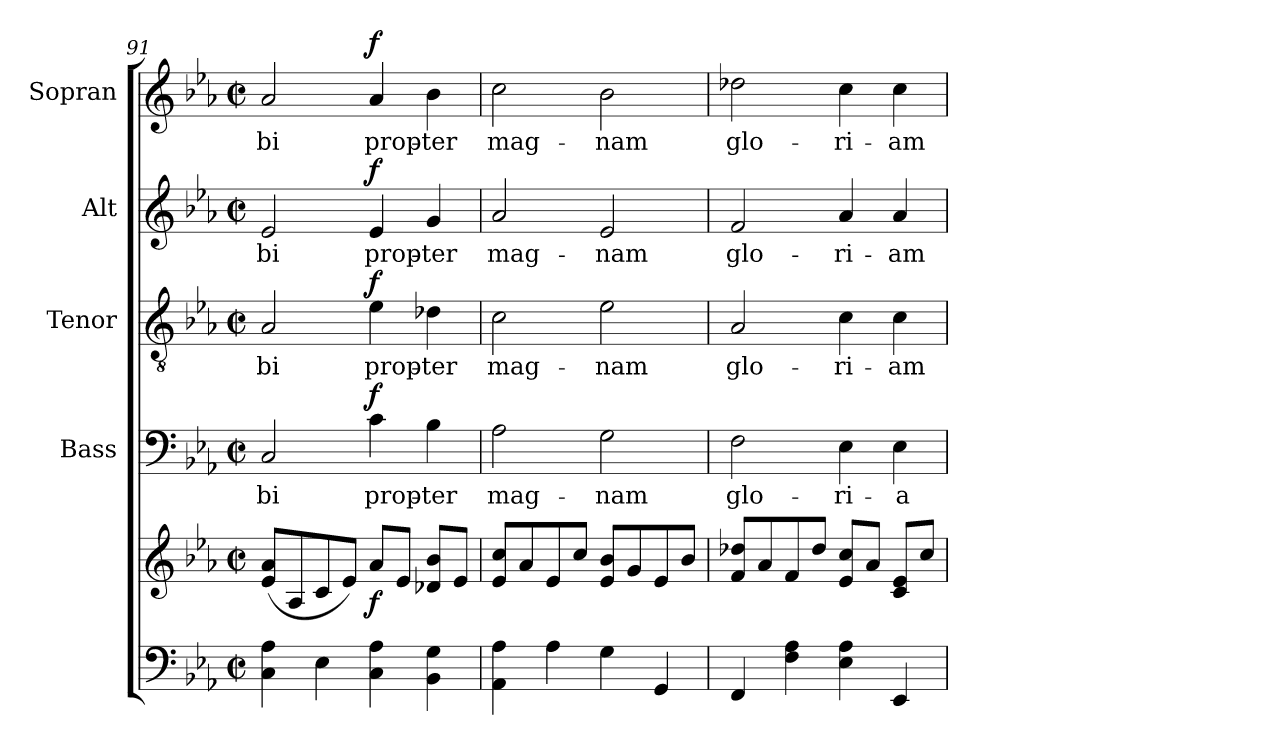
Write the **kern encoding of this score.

**kern	**kern	**dynam	**kern	**text	**dynam	**kern	**text	**dynam	**kern	**text	**dynam	**kern	**text	**dynam
*part5	*part5	*part5	*part4	*part4	*part4	*part3	*part3	*part3	*part2	*part2	*part2	*part1	*part1	*part1
*staff6	*staff5	*staff5/6	*staff4	*staff4	*staff4	*staff3	*staff3	*staff3	*staff2	*staff2	*staff2	*staff1	*staff1	*staff1
*	*	*	*I"Bass	*	*	*I"Tenor	*	*	*I"Alt	*	*	*I"Sopran	*	*
*	*	*	*I'B.	*	*	*I'T.	*	*	*I'A.	*	*	*I'S.	*	*
*clefF4	*clefG2	*	*clefF4	*	*	*clefGv2	*	*	*clefG2	*	*	*clefG2	*	*
*k[b-e-a-]	*k[b-e-a-]	*	*k[b-e-a-]	*	*	*k[b-e-a-]	*	*	*k[b-e-a-]	*	*	*k[b-e-a-]	*	*
*E-:	*E-:	*	*E-:	*	*	*E-:	*	*	*E-:	*	*	*E-:	*	*
*M2/2	*M2/2	*	*M2/2	*	*	*M2/2	*	*	*M2/2	*	*	*M2/2	*	*
*met(c|)	*met(c|)	*	*met(c|)	*	*	*met(c|)	*	*	*met(c|)	*	*	*met(c|)	*	*
=91	=91	=91	=91	=91	=91	=91	=91	=91	=91	=91	=91	=91	=91	=91
!	!	!	!	!LO:LY:b	!	!	!LO:LY:b	!	!	!LO:LY:b	!	!	!LO:LY:b	!
4C\ 4A-\	(<8e-/ 8a-/L	.	2C/	-bi	.	2A-/	-bi	.	2e-/	-bi	.	2a-/	-bi	.
.	8A-/	.	.	.	.	.	.	.	.	.	.	.	.	.
4E-\	8c/	.	.	.	.	.	.	.	.	.	.	.	.	.
.	8e-/J)	.	.	.	.	.	.	.	.	.	.	.	.	.
!	!	!LO:DY:b	!	!LO:LY:b	!LO:DY:a	!	!LO:LY:b	!LO:DY:a	!	!LO:LY:b	!LO:DY:a	!	!LO:LY:b	!LO:DY:a
4C\ 4A-\	8a-/L	f	4c\	prop-	f	4e-\	prop-	f	4e-/	prop-	f	4a-/	prop-	f
.	8e-/J	.	.	.	.	.	.	.	.	.	.	.	.	.
!	!	!	!	!LO:LY:b	!	!	!LO:LY:b	!	!	!LO:LY:b	!	!	!LO:LY:b	!
4BB-\ 4G\	8d-X/ 8b-/L	.	4B-\	-ter	.	4d-X\	-ter	.	4g/	-ter	.	4b-\	-ter	.
.	8e-/J	.	.	.	.	.	.	.	.	.	.	.	.	.
!!LO:PB:g=z
=92	=92	=92	=92	=92	=92	=92	=92	=92	=92	=92	=92	=92	=92	=92
!	!	!	!	!LO:LY:b	!	!	!LO:LY:b	!	!	!LO:LY:b	!	!	!LO:LY:b	!
4AA-\ 4A-\	8e-/ 8cc/L	.	2A-\	mag-	.	2c\	mag-	.	2a-/	mag-	.	2cc\	mag-	.
.	8a-/	.	.	.	.	.	.	.	.	.	.	.	.	.
4A-\	8e-/	.	.	.	.	.	.	.	.	.	.	.	.	.
.	8cc/J	.	.	.	.	.	.	.	.	.	.	.	.	.
!	!	!	!	!LO:LY:b	!	!	!LO:LY:b	!	!	!LO:LY:b	!	!	!LO:LY:b	!
4G\	8e-/ 8b-/L	.	2G\	-nam	.	2e-\	-nam	.	2e-/	-nam	.	2b-\	-nam	.
.	8g/	.	.	.	.	.	.	.	.	.	.	.	.	.
4GG/	8e-/	.	.	.	.	.	.	.	.	.	.	.	.	.
.	8b-/J	.	.	.	.	.	.	.	.	.	.	.	.	.
=93	=93	=93	=93	=93	=93	=93	=93	=93	=93	=93	=93	=93	=93	=93
!	!	!	!	!LO:LY:b	!	!	!LO:LY:b	!	!	!LO:LY:b	!	!	!LO:LY:b	!
4FF/	8f/ 8dd-X/L	.	2F\	glo-	.	2A-/	glo-	.	2f/	glo-	.	2dd-X\	glo-	.
.	8a-/	.	.	.	.	.	.	.	.	.	.	.	.	.
4F\ 4A-\	8f/	.	.	.	.	.	.	.	.	.	.	.	.	.
.	8dd-/J	.	.	.	.	.	.	.	.	.	.	.	.	.
!	!	!	!	!LO:LY:b	!	!	!LO:LY:b	!	!	!LO:LY:b	!	!	!LO:LY:b	!
4E-\ 4A-\	8e-/ 8cc/L	.	4E-\	-ri-	.	4c\	-ri-	.	4a-/	-ri-	.	4cc\	-ri-	.
.	8a-/J	.	.	.	.	.	.	.	.	.	.	.	.	.
!	!	!	!	!LO:LY:b	!	!	!LO:LY:b	!	!	!LO:LY:b	!	!	!LO:LY:b	!
4EE-/	8c/ 8e-/L	.	4E-\	-a	.	4c\	-am	.	4a-/	-am	.	4cc\	-am	.
.	8cc/J	.	.	.	.	.	.	.	.	.	.	.	.	.
=	=	=	=	=	=	=	=	=	=	=	=	=	=	=
*-	*-	*-	*-	*-	*-	*-	*-	*-	*-	*-	*-	*-	*-	*-
